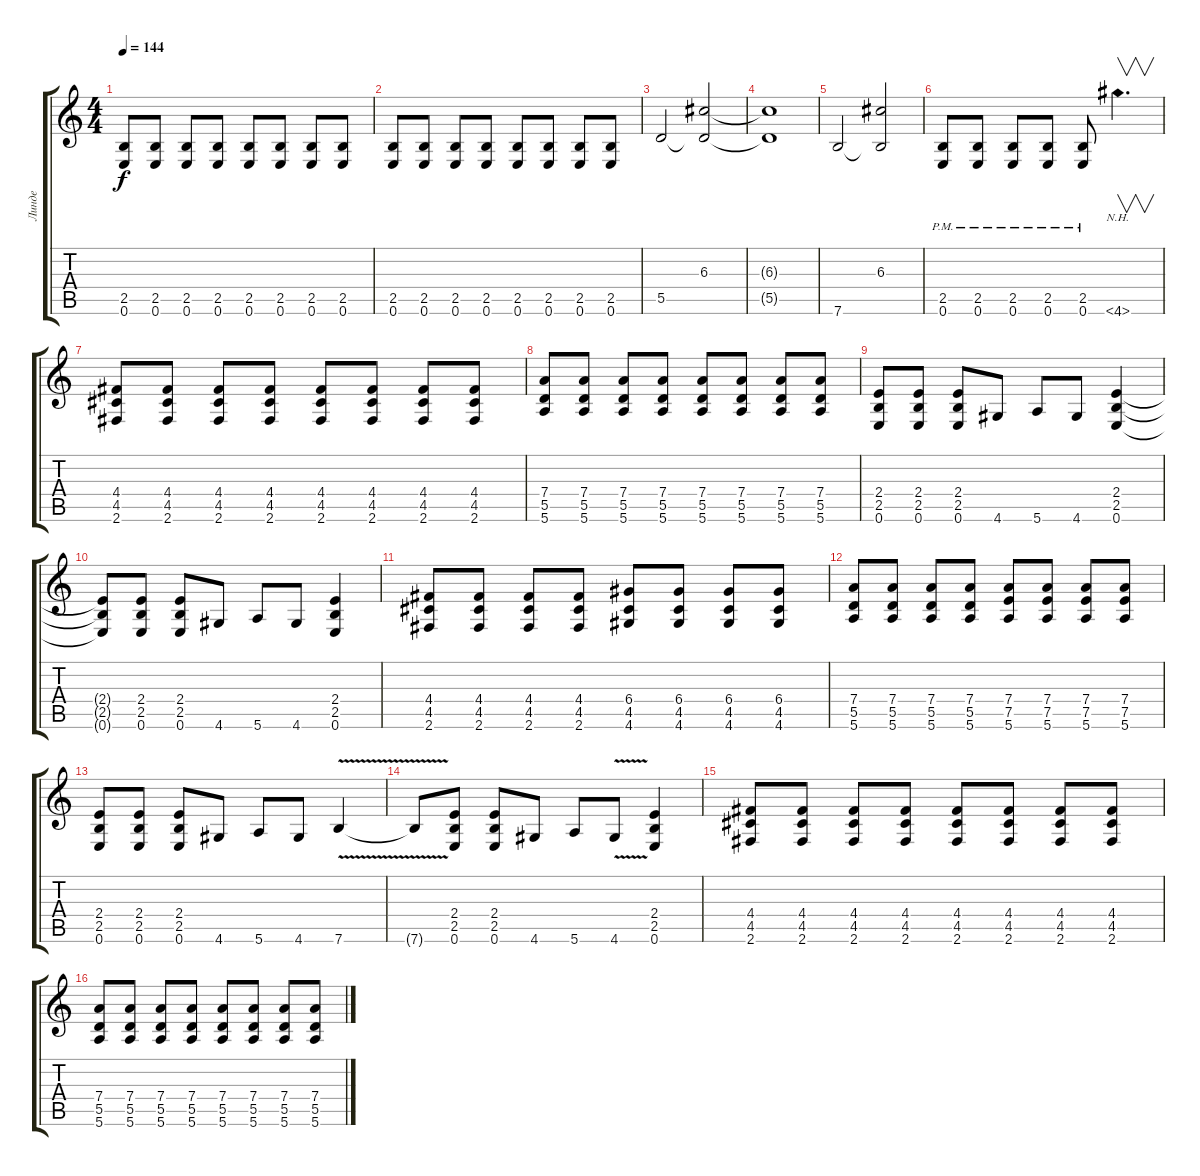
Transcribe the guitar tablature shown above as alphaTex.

\track ("Линде" "Линде") {instrument distortionguitar}
\staff {score tabs}
\tuning (E4 B3 G3 D3 A2 E2) {hide}
\ts (4 4)
\tempo 144
\clef g2
\ks c
(2.5 0.6).8{dy f} (2.5 0.6).8 (2.5 0.6).8 (2.5 0.6).8 (2.5 0.6).8 (2.5 0.6).8 (2.5 0.6).8 (2.5 0.6).8 |
(2.5 0.6).8 (2.5 0.6).8 (2.5 0.6).8 (2.5 0.6).8 (2.5 0.6).8 (2.5 0.6).8 (2.5 0.6).8 (2.5 0.6).8 |
5.5.2 (6.3 5.5{t}).2 |
(6.3{t} 5.5{t}).1 |
7.6.2 (6.3 7.6{t}).2 |
(2.5{pm} 0.6{pm}).8 (2.5{pm} 0.6{pm}).8 (2.5{pm} 0.6{pm}).8 (2.5{pm} 0.6{pm}).8 (2.5{pm} 0.6{pm}).8 4.6{nh}.4{v d} |
(4.4 4.5 2.6).8 (4.4 4.5 2.6).8 (4.4 4.5 2.6).8 (4.4 4.5 2.6).8 (4.4 4.5 2.6).8 (4.4 4.5 2.6).8 (4.4 4.5 2.6).8 (4.4 4.5 2.6).8 |
(7.4 5.5 5.6).8 (7.4 5.5 5.6).8 (7.4 5.5 5.6).8 (7.4 5.5 5.6).8 (7.4 5.5 5.6).8 (7.4 5.5 5.6).8 (7.4 5.5 5.6).8 (7.4 5.5 5.6).8 |
(2.4 2.5 0.6).8 (2.4 2.5 0.6).8 (2.4 2.5 0.6).8 4.6.8 5.6.8 4.6.8 (2.4 2.5 0.6).4 |
(2.4{t} 2.5{t} 0.6{t}).8 (2.4 2.5 0.6).8 (2.4 2.5 0.6).8 4.6.8 5.6.8 4.6.8 (2.4 2.5 0.6).4 |
(4.4 4.5 2.6).8 (4.4 4.5 2.6).8 (4.4 4.5 2.6).8 (4.4 4.5 2.6).8 (6.4 4.5 4.6).8 (6.4 4.5 4.6).8 (6.4 4.5 4.6).8 (6.4 4.5 4.6).8 |
(7.4 5.5 5.6).8 (7.4 5.5 5.6).8 (7.4 5.5 5.6).8 (7.4 5.5 5.6).8 (7.4 7.5 5.6).8 (7.4 7.5 5.6).8 (7.4 7.5 5.6).8 (7.4 7.5 5.6).8 |
(2.4 2.5 0.6).8 (2.4 2.5 0.6).8 (2.4 2.5 0.6).8 4.6.8 5.6.8 4.6.8 7.6{v}.4 |
7.6{t}.8 (2.4 2.5 0.6).8 (2.4 2.5 0.6).8 4.6.8 5.6.8 4.6{v}.8 (2.4 2.5 0.6).4 |
(4.4 4.5 2.6).8 (4.4 4.5 2.6).8 (4.4 4.5 2.6).8 (4.4 4.5 2.6).8 (4.4 4.5 2.6).8 (4.4 4.5 2.6).8 (4.4 4.5 2.6).8 (4.4 4.5 2.6).8 |
(7.4 5.5 5.6).8 (7.4 5.5 5.6).8 (7.4 5.5 5.6).8 (7.4 5.5 5.6).8 (7.4 5.5 5.6).8 (7.4 5.5 5.6).8 (7.4 5.5 5.6).8 (7.4 5.5 5.6).8
